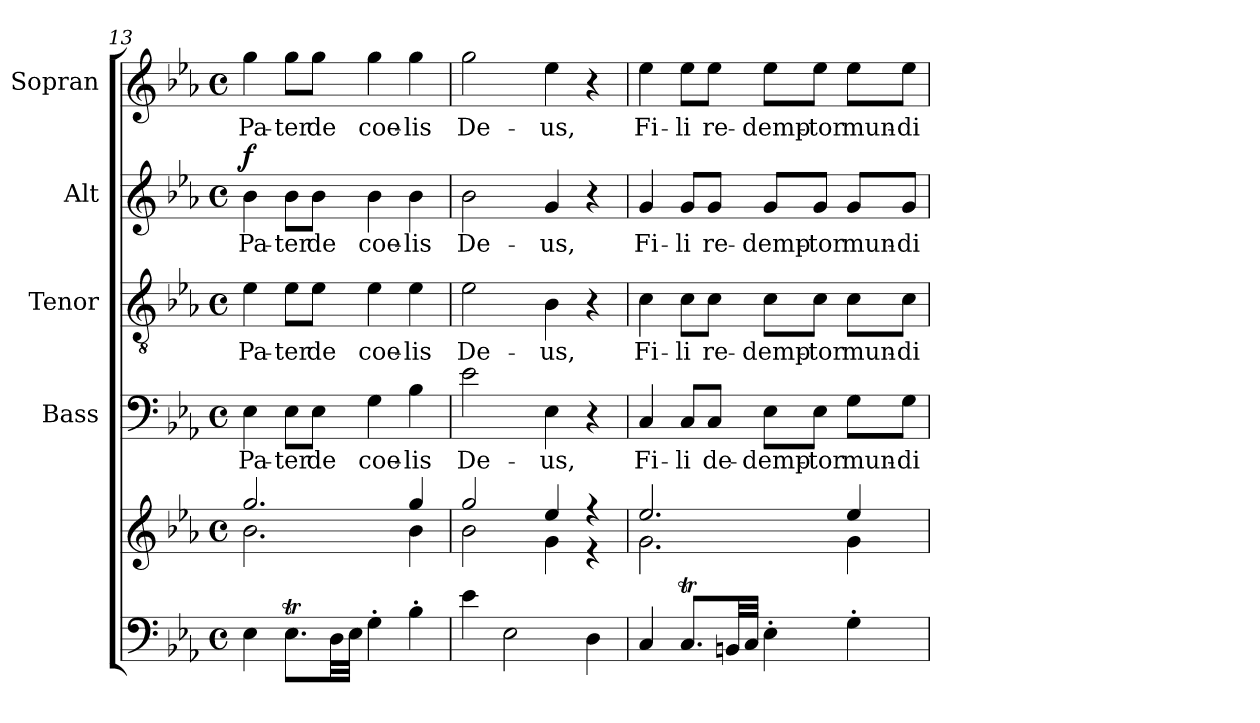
**kern	**kern	**kern	**text	**kern	**text	**kern	**text	**dynam	**kern	**text
*part5	*part5	*part4	*part4	*part3	*part3	*part2	*part2	*part2	*part1	*part1
*staff6	*staff5	*staff4	*staff4	*staff3	*staff3	*staff2	*staff2	*staff2	*staff1	*staff1
*	*	*I"Bass	*	*I"Tenor	*	*I"Alt	*	*	*I"Sopran	*
*	*	*I'B.	*	*I'T.	*	*I'A.	*	*	*I'S.	*
*clefF4	*clefG2	*clefF4	*	*clefGv2	*	*clefG2	*	*	*clefG2	*
*k[b-e-a-]	*k[b-e-a-]	*k[b-e-a-]	*	*k[b-e-a-]	*	*k[b-e-a-]	*	*	*k[b-e-a-]	*
*E-:	*E-:	*E-:	*	*E-:	*	*E-:	*	*	*E-:	*
*M4/4	*M4/4	*M4/4	*	*M4/4	*	*M4/4	*	*	*M4/4	*
*met(c)	*met(c)	*met(c)	*	*met(c)	*	*met(c)	*	*	*met(c)	*
=13	=13	=13	=13	=13	=13	=13	=13	=13	=13	=13
*	*^	*	*	*	*	*	*	*	*	*
!	!	!	!	!LO:LY:b	!	!LO:LY:b	!	!LO:LY:b	!LO:DY:a	!	!LO:LY:b
4E-\	2.gg/	2.b-\	4E-\	Pa-	4e-\	Pa-	4b-\	Pa-	f	4gg\	Pa-
!	!	!	!	!LO:LY:b	!	!LO:LY:b	!	!LO:LY:b	!	!	!LO:LY:b
8.E-T\L	.	.	8E-\L	-ter	8e-\L	-ter	8b-\L	-ter	.	8gg\L	-ter
!	!	!	!	!LO:LY:b	!	!LO:LY:b	!	!LO:LY:b	!	!	!LO:LY:b
.	.	.	8E-\J	de	8e-\J	de	8b-\J	de	.	8gg\J	de
32D\LL	.	.	.	.	.	.	.	.	.	.	.
32E-\JJJ	.	.	.	.	.	.	.	.	.	.	.
!	!	!	!	!LO:LY:b	!	!LO:LY:b	!	!LO:LY:b	!	!	!LO:LY:b
4G'>\	.	.	4G\	coe-	4e-\	coe-	4b-\	coe-	.	4gg\	coe-
!	!	!	!	!LO:LY:b	!	!LO:LY:b	!	!LO:LY:b	!	!	!LO:LY:b
4B-'>\	4gg/	4b-\	4B-\	-lis	4e-\	-lis	4b-\	-lis	.	4gg\	-lis
=14	=14	=14	=14	=14	=14	=14	=14	=14	=14	=14	=14
!	!	!	!	!LO:LY:b	!	!LO:LY:b	!	!LO:LY:b	!	!	!LO:LY:b
4e-\	2gg/	2b-\	2e-\	De-	2e-\	De-	2b-\	De-	.	2gg\	De-
2E-\	.	.	.	.	.	.	.	.	.	.	.
!	!	!	!	!LO:LY:b	!	!LO:LY:b	!	!LO:LY:b	!	!	!LO:LY:b
.	4ee-/	4g\	4E-\	-us,	4B-\	-us,	4g/	-us,	.	4ee-\	-us,
4D\	4r	4r	4r	.	4r	.	4r	.	.	4r	.
!!LO:LB:g=z
=15	=15	=15	=15	=15	=15	=15	=15	=15	=15	=15	=15
!	!	!	!	!LO:LY:b	!	!LO:LY:b	!	!LO:LY:b	!	!	!LO:LY:b
4C/	2.ee-/	2.g\	4C/	Fi-	4c\	Fi-	4g/	Fi-	.	4ee-\	Fi-
!	!	!	!	!LO:LY:b	!	!LO:LY:b	!	!LO:LY:b	!	!	!LO:LY:b
8.CT/L	.	.	8C/L	-li	8c\L	-li	8g/L	-li	.	8ee-\L	-li
!	!	!	!	!LO:LY:b	!	!LO:LY:b	!	!LO:LY:b	!	!	!LO:LY:b
.	.	.	8C/J	de-	8c\J	re-	8g/J	re-	.	8ee-\J	re-
32BBn/LL	.	.	.	.	.	.	.	.	.	.	.
32C/JJJ	.	.	.	.	.	.	.	.	.	.	.
!	!	!	!	!LO:LY:b	!	!LO:LY:b	!	!LO:LY:b	!	!	!LO:LY:b
4E-'>\	.	.	8E-\L	-demp-	8c\L	-demp-	8g/L	-demp-	.	8ee-\L	-demp-
!	!	!	!	!LO:LY:b	!	!LO:LY:b	!	!LO:LY:b	!	!	!LO:LY:b
.	.	.	8E-\J	-tor	8c\J	-tor	8g/J	-tor	.	8ee-\J	-tor
!	!	!	!	!LO:LY:b	!	!LO:LY:b	!	!LO:LY:b	!	!	!LO:LY:b
4G'>\	4ee-/	4g\	8G\L	mun-	8c\L	mun-	8g/L	mun-	.	8ee-\L	mun-
!	!	!	!	!LO:LY:b	!	!LO:LY:b	!	!LO:LY:b	!	!	!LO:LY:b
.	.	.	8G\J	-di	8c\J	-di	8g/J	-di	.	8ee-\J	-di
*	*v	*v	*	*	*	*	*	*	*	*	*
=	=	=	=	=	=	=	=	=	=	=
*-	*-	*-	*-	*-	*-	*-	*-	*-	*-	*-
